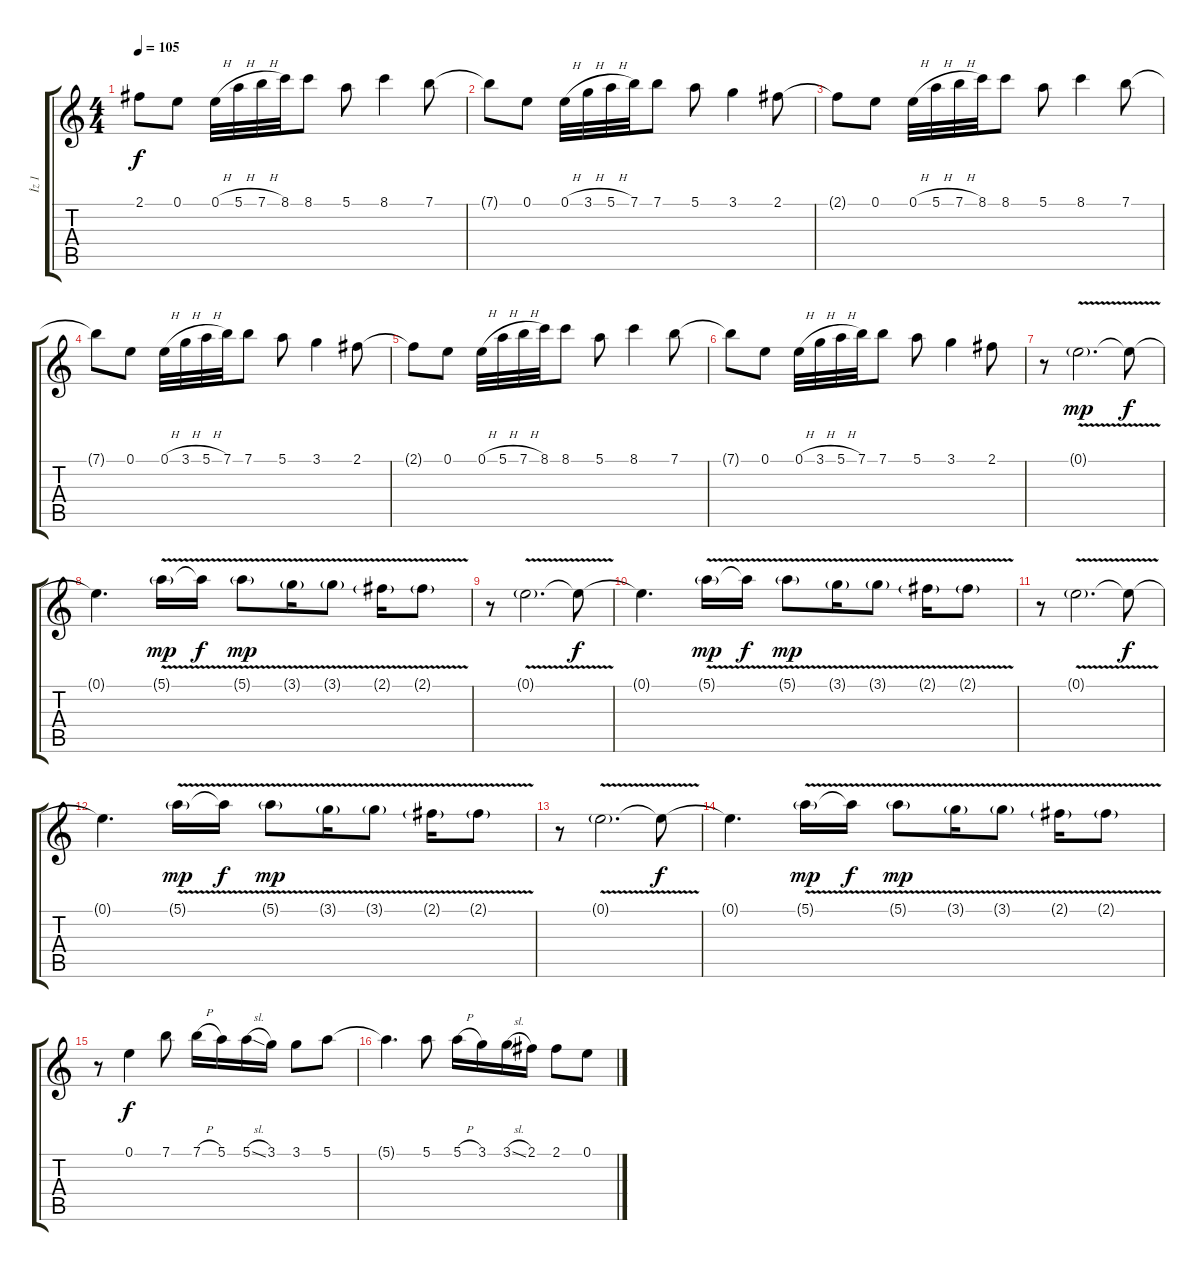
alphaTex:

\track ("İz 1" "İz 1") {instrument distortionguitar}
\staff {score tabs}
\tuning (E4 B3 G3 D3 A2 E2) {hide}
\ts (4 4)
\tempo 105
\clef g2
\ks c
2.1{t}.8{dy f} 0.1.8 0.1{h}.32 5.1{h}.32 7.1{h}.32 8.1.32 8.1.8 5.1.8 8.1.4 7.1.8 |
7.1{t}.8 0.1.8 0.1{h}.32 3.1{h}.32 5.1{h}.32 7.1.32 7.1.8 5.1.8 3.1.4 2.1.8 |
2.1{t}.8 0.1.8 0.1{h}.32 5.1{h}.32 7.1{h}.32 8.1.32 8.1.8 5.1.8 8.1.4 7.1.8 |
7.1{t}.8 0.1.8 0.1{h}.32 3.1{h}.32 5.1{h}.32 7.1.32 7.1.8 5.1.8 3.1.4 2.1.8 |
2.1{t}.8 0.1.8 0.1{h}.32 5.1{h}.32 7.1{h}.32 8.1.32 8.1.8 5.1.8 8.1.4 7.1.8 |
7.1{t}.8 0.1.8 0.1{h}.32 3.1{h}.32 5.1{h}.32 7.1.32 7.1.8 5.1.8 3.1.4 2.1.8 |
r.8 0.1{v g}.2{d dy mp} 0.1{t}.8{dy f} |
0.1{t}.4{d} 5.1{v g}.16{dy mp} 5.1{t}.16{dy f} 5.1{v g}.8{dy mp} 3.1{v g}.16 3.1{v g}.8 2.1{v g}.16 2.1{v g}.8 |
r.8 0.1{v g}.2{d} 0.1{t}.8{dy f} |
0.1{t}.4{d} 5.1{v g}.16{dy mp} 5.1{t}.16{dy f} 5.1{v g}.8{dy mp} 3.1{v g}.16 3.1{v g}.8 2.1{v g}.16 2.1{v g}.8 |
r.8 0.1{v g}.2{d} 0.1{t}.8{dy f} |
0.1{t}.4{d} 5.1{v g}.16{dy mp} 5.1{t}.16{dy f} 5.1{v g}.8{dy mp} 3.1{v g}.16 3.1{v g}.8 2.1{v g}.16 2.1{v g}.8 |
r.8 0.1{v g}.2{d} 0.1{t}.8{dy f} |
0.1{t}.4{d} 5.1{v g}.16{dy mp} 5.1{t}.16{dy f} 5.1{v g}.8{dy mp} 3.1{v g}.16 3.1{v g}.8 2.1{v g}.16 2.1{v g}.8 |
r.8 0.1.4{dy f} 7.1.8 7.1{h}.16 5.1.16 5.1{sl}.16 3.1.16 3.1.8 5.1.8 |
5.1{t}.4{d} 5.1.8 5.1{h}.16 3.1.16 3.1{sl}.16 2.1.16 2.1.8 0.1.8
